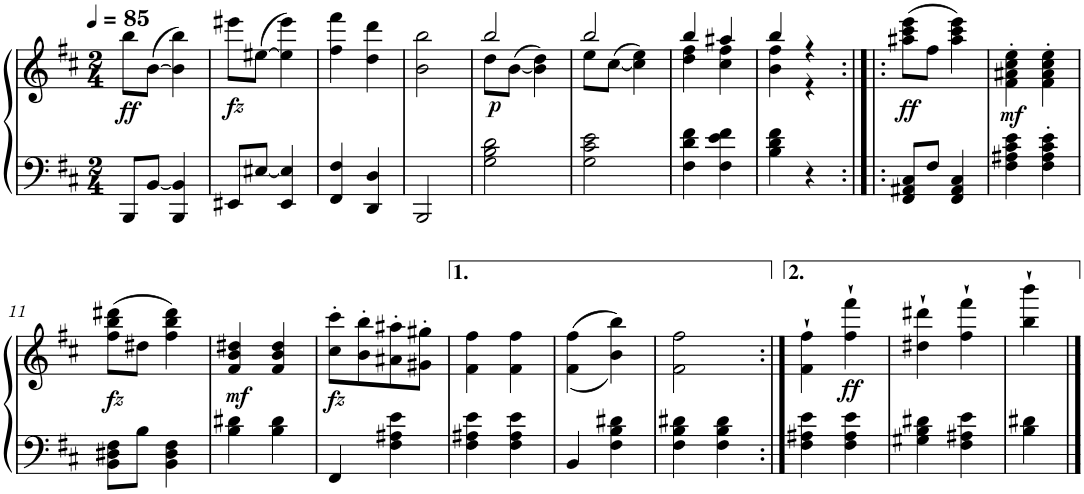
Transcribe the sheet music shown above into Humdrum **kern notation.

**kern	**kern	**dynam
*part1	*part1	*part1
*staff2	*staff1	*staff1/2
*I"Midi_1	*	*
*clefF4	*clefG2	*
*k[f#c#]	*k[f#c#]	*
*D:	*D:	*
*M2/4	*M2/4	*
*MM85	*MM85	*
=1	=1	=1
*	*^	*
!	!	!	!LO:DY:b
8BBB/L	8bb\L	2ryy	ff
[8BB/J	(>[8b\J	.	.
4BBB/ 4BB/]	4b\] 4bb\)	.	.
=2	=2	=2	=2
!	!	!	!LO:DY:b
8EE#X/L	8eee#X\L	2ryy	fz
[8E#X/J	(>[8ee#X\J	.	.
4EE#/ 4E#/]	4ee#\] 4eee#\)	.	.
=3	=3	=3	=3
4FF#/ 4F#/	4ff#\ 4fff#\	2ryy	.
4DD/ 4D/	4dd\ 4ddd\	.	.
=4	=4	=4	=4
2BBB/	2b\ 2bb\	2ryy	.
=5	=5	=5	=5
!	!	!	!LO:DY:b
2G\ 2B\ 2d\	2bb/	8dd\L	p
.	.	(>[8b\J	.
.	.	4b\] 4dd\)	.
=6	=6	=6	=6
2G\ 2c#\ 2e\	2bb/	8ee\L	.
.	.	(>[8cc#\J	.
.	.	4cc#\] 4ee\)	.
=7	=7	=7	=7
4F#\ 4d\ 4f#\	4bb/	4dd\ 4ff#\	.
4F#\ 4e\ 4f#\	4aa#X/	4cc#\ 4ff#\	.
=8	=8	=8	=8
4B\ 4d\ 4f#\	4bb/	4b\ 4ff#\	.
4r	4r	4r	.
=9:|!|:	=9:|!|:	=9:|!|:	=9:|!|:
!	!	!	!LO:DY:b
*	*v	*v	*
8FF#/ 8AA#X/ 8C#/L	(>8aa#X\ 8ccc#\ 8eee\L	ff
8F#/J	8ff#\J	.
4FF#/ 4AA#/ 4C#/	4aa#\ 4ccc#\ 4eee\)	.
=10	=10	=10
!	!	!LO:DY:b
4F#\ 4A#X\ 4c#\ 4e\	4f#\' 4a#X\' 4cc#\' 4ee\'	mf
4F#\' 4A#\' 4c#\' 4e\'	4f#\' 4a#\' 4cc#\' 4ee\'	.
!!LO:LB:g=z
=11	=11	=11
!	!	!LO:DY:b
8BB\ 8D#X\ 8F#\L	(>8ff#\ 8bb\ 8ddd#X\L	fz
8B\J	8dd#X\J	.
4BB\ 4D#\ 4F#\	4ff#\ 4bb\ 4ddd#\)	.
=12	=12	=12
!	!	!LO:DY:b
4B\ 4d#X\	4f#/ 4b/ 4dd#X/	mf
4B\ 4d#\	4f#/ 4b/ 4dd#/	.
=13	=13	=13
!	!	!LO:DY:b
4FF#/	8cc#\' 8ccc#\'L	fz
.	8b\' 8bb\'	.
4F#\ 4A#X\ 4e\	8a#X\' 8aa#X\'	.
.	8g#X\' 8gg#X\'J	.
=14	=14	=14
4F#\ 4A#X\ 4e\	4f#\ 4ff#\	.
4F#\ 4A#\ 4e\	4f#\ 4ff#\	.
=15	=15	=15
4BB/	(<(4f#\ 4ff#\	.
4F#\ 4B\ 4d#X\	4b\ 4bb\))	.
=16	=16	=16
4F#\ 4B\ 4d#X\	2f#\ 2ff#\	.
4F#\ 4B\ 4d#\	.	.
=16X1:|!	=16X1:|!	=16X1:|!
4F#\ 4A#X\ 4e\	4f#\` 4ff#\`	.
!	!	!LO:DY:b
4F#\ 4A#\ 4e\	4ff#\` 4fff#\`	ff
=16X2	=16X2	=16X2
4G#X\ 4B\ 4d#X\	4dd#X\` 4ddd#X\`	.
4F#\ 4A#X\ 4e\	4ff#\` 4fff#\`	.
=16X3	=16X3	=16X3
4B\ 4d#X\	4bb\` 4bbb\`	.
==	==	==
*-	*-	*-
